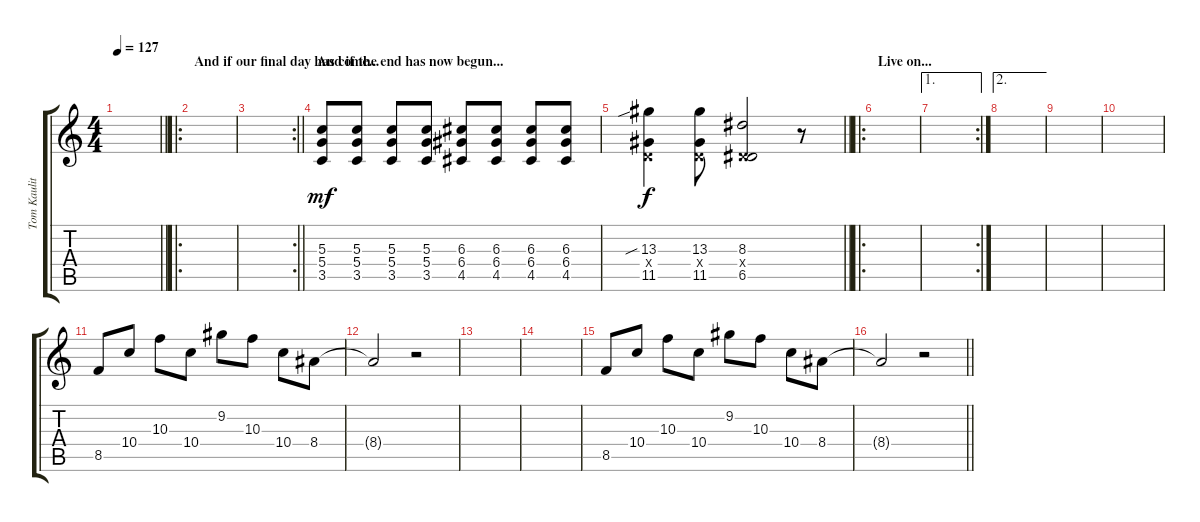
\track ("Tom Kaulitz (2nd)" "Tom Kaulit") {instrument acousticguitarsteel}
\staff {score tabs}
\tuning (E4 B3 G3 D3 A2 E2) {hide}
\ts (4 4)
\tempo 127
\clef g2
\barLineRight lightlight
\ks c
|
\ro
\section ("" "And if our final day has come...")
|
\rc 2
\barLineRight lightlight
|
\section ("" "And if the end has now begun...")
(5.3 5.4 3.5).8{dy mf} (5.3 5.4 3.5).8 (5.3 5.4 3.5).8 (5.3 5.4 3.5).8 (6.3 6.4 4.5).8 (6.3 6.4 4.5).8 (6.3 6.4 4.5).8 (6.3 6.4 4.5).8 |
\barLineRight lightlight
(13.3{sib} 0.4{x} 11.5).4{dy f} (13.3 0.4{x} 11.5).8 (8.3 0.4{x} 6.5).2 r.8 |
\ro
\section ("" "Live on...")
|
\ae 1
\rc 2
|
\ae 2
|
|
|
8.5.8 10.4.8 10.3.8 10.4.8 9.2.8 10.3.8 10.4.8 8.4.8 |
8.4{t}.2 r.2 |
|
|
8.5.8 10.4.8 10.3.8 10.4.8 9.2.8 10.3.8 10.4.8 8.4.8 |
\barLineRight lightlight
8.4{t}.2 r.2
